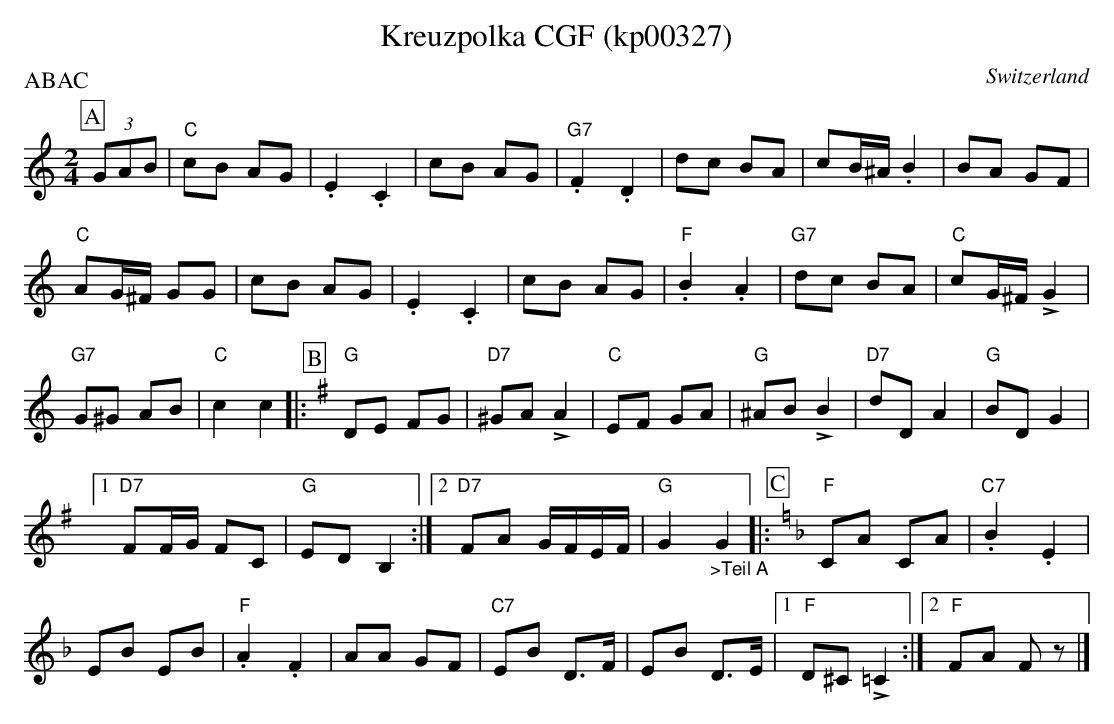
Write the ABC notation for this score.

X:1
T:Kreuzpolka CGF (kp00327)
P:ABAC
M:2/4
L:1/8
O:Switzerland
K:C major
[P:A] (3GAB | "C"cB AG | .E2.C2 | cB AG | "G7".F2.D2 | dc BA | cB/2^A/2 .B2 | BA GF |
"C"AG/2^F/2 GG | cB AG | .E2.C2 | cB AG | "F".B2.A2 | "G7"dc BA | "C"cG/2^F/2 !>!G2 |
"G7"G^G AB | "C"c2c2 |: [P:B] [K:G] "G"DE FG | "D7"^GA !>!A2 | "C"EF GA | "G"^AB !>!B2 | "D7"dDA2 | "G"BDG2 |1
"D7"FF/2G/2 FC | "G"EDB,2 :|2 "D7"FA G/2F/2E/2F/2 | "G"G2"_>Teil A"G2 |: [P:C] [K:F] "F"CA CA | "C7".B2.E2 |
EB EB | "F".A2.F2 | AA GF | "C7"EB D>F | EB D>E |1 "F"D^C !>!=C2 :|2 "F"FA Fz |]
